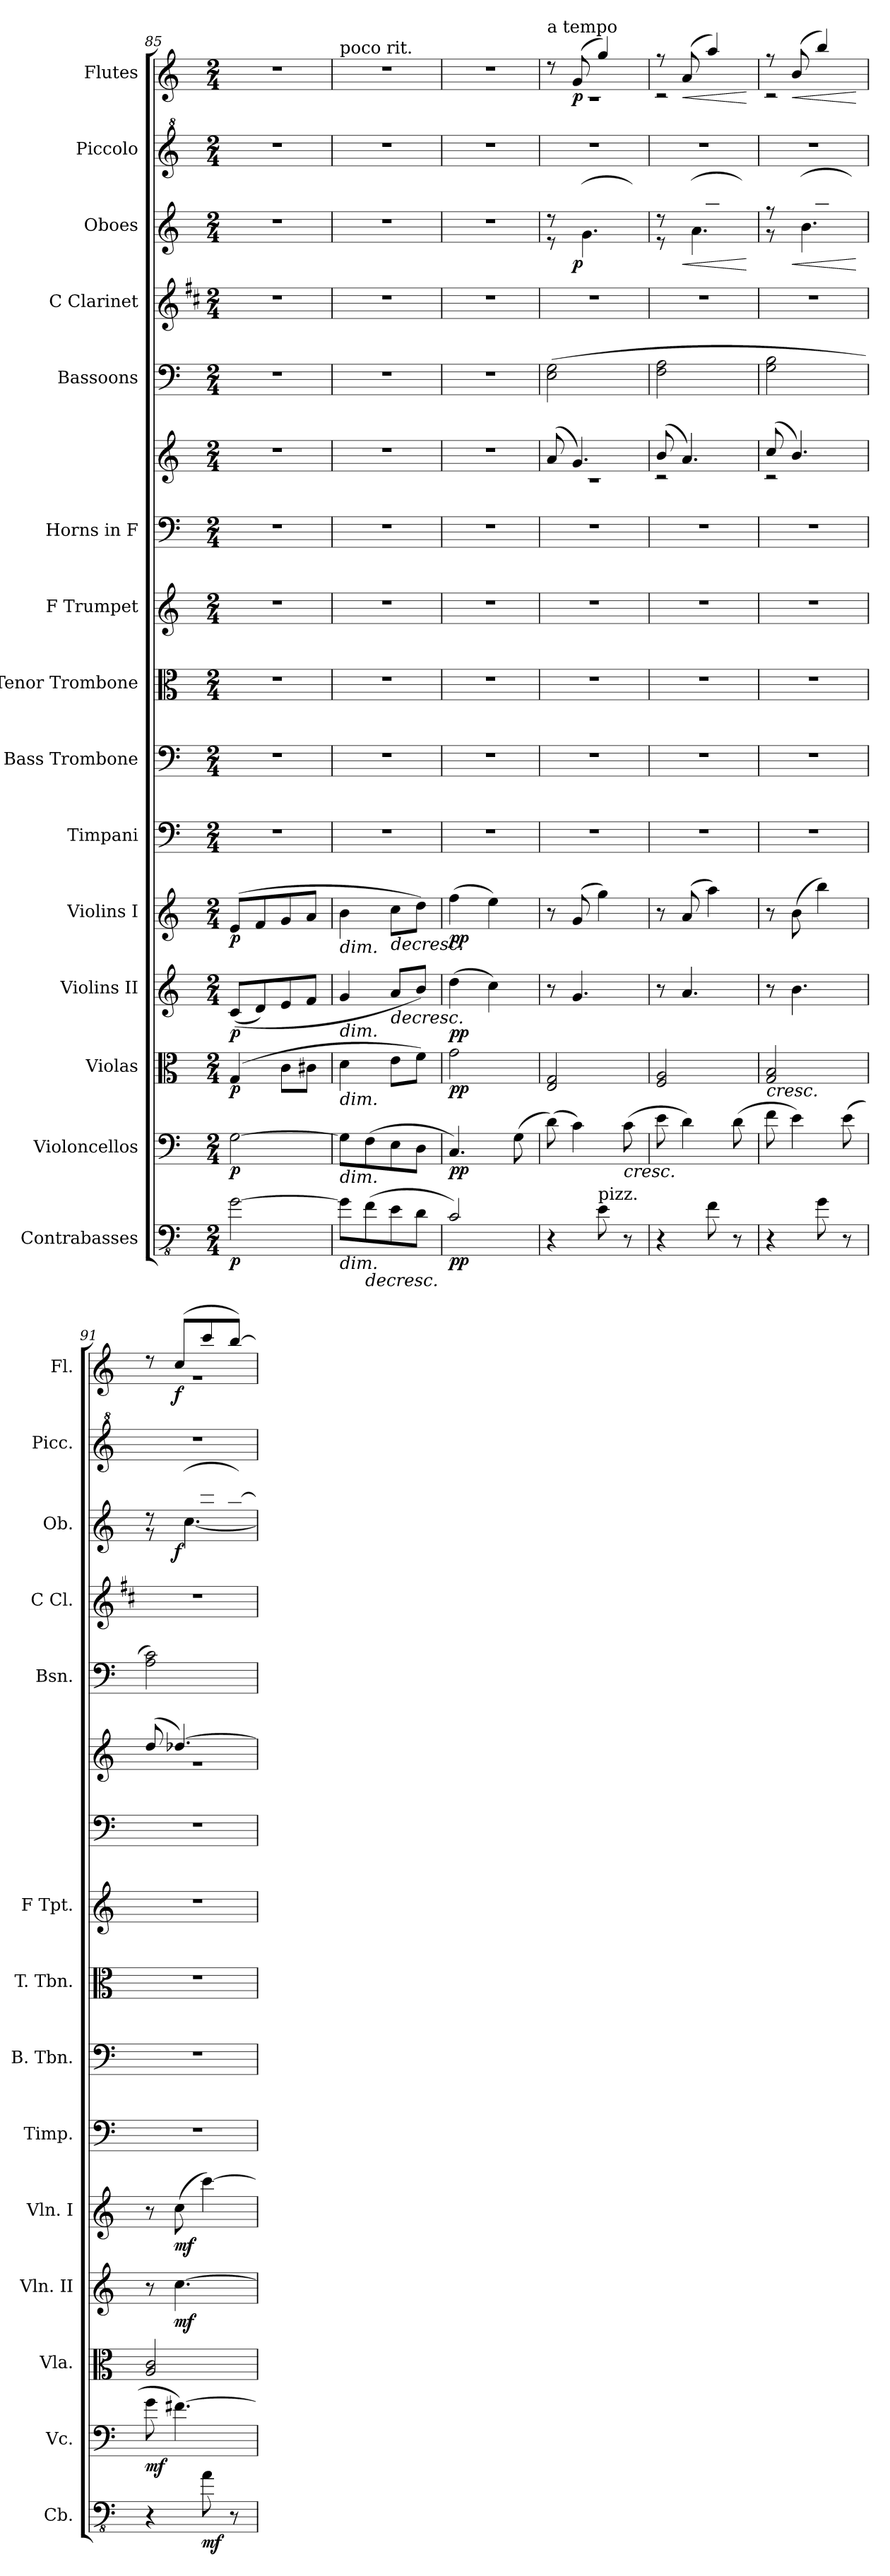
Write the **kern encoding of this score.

**kern	**dynam	**kern	**dynam	**kern	**dynam	**kern	**dynam	**kern	**dynam	**kern	**kern	**kern	**kern	**kern	**kern	**kern	**kern	**kern	**dynam	**kern	**kern	**dynam
*part15	*part15	*part14	*part14	*part13	*part13	*part12	*part12	*part11	*part11	*part10	*part9	*part8	*part7	*part6	*part6	*part5	*part4	*part3	*part3	*part2	*part1	*part1
*staff16	*staff16	*staff15	*staff15	*staff14	*staff14	*staff13	*staff13	*staff12	*staff12	*staff11	*staff10	*staff9	*staff8	*staff7	*staff6	*staff5	*staff4	*staff3	*staff3	*staff2	*staff1	*staff1
*I"Contrabasses	*	*I"Violoncellos	*	*I"Violas	*	*I"Violins II	*	*I"Violins I	*	*I"Timpani	*I"Bass Trombone	*I"Tenor Trombone	*I"F Trumpet	*I"Horns in F	*	*I"Bassoons	*I"C Clarinet	*I"Oboes	*	*I"Piccolo	*I"Flutes	*
*I'Cb.	*	*I'Vc.	*	*I'Vla.	*	*I'Vln. II	*	*I'Vln. I	*	*I'Timp.	*I'B. Tbn.	*I'T. Tbn.	*I'F Tpt.	*	*	*I'Bsn.	*I'C Cl.	*I'Ob.	*	*I'Picc.	*I'Fl.	*
*clefFv4	*	*clefF4	*	*clefC3	*	*clefG2	*	*clefG2	*	*clefF4	*clefF4	*clefC3	*clefG2	*clefF4	*clefG2	*clefF4	*clefG2	*clefG2	*	*clefG^2	*clefG2	*
*ITrd7c12	*	*	*	*	*	*	*	*	*	*	*	*	*ITrd-3c-5	*ITrd4c7	*ITrd4c7	*	*ITrd1c2	*	*	*ITrd-7c-12	*	*
*k[]	*	*k[]	*	*k[]	*	*k[]	*	*k[]	*	*k[]	*k[]	*k[]	*k[b-]	*k[b-]	*k[b-]	*k[]	*k[]	*k[]	*	*k[]	*k[]	*
*M2/4	*	*M2/4	*	*M2/4	*	*M2/4	*	*M2/4	*	*M2/4	*M2/4	*M2/4	*M2/4	*M2/4	*M2/4	*M2/4	*M2/4	*M2/4	*	*M2/4	*M2/4	*
=85	=85	=85	=85	=85	=85	=85	=85	=85	=85	=85	=85	=85	=85	=85	=85	=85	=85	=85	=85	=85	=85	=85
!	!LO:DY:b	!	!LO:DY:b	!	!LO:DY:b	!	!LO:DY:b	!	!LO:DY:b	!	!	!	!	!	!	!	!	!	!	!	!	!
[2GG\	p	[2G\	p	(>4G/	p	(<(>8c/L	p	(>8e/L	p	2r	2r	2r	2r	2r	2r	2r	2r	2r	.	2r	2r	.
.	.	.	.	.	.	8d/)	.	8f/	.	.	.	.	.	.	.	.	.	.	.	.	.	.
.	.	.	.	8c\L	.	8e/	.	8g/	.	.	.	.	.	.	.	.	.	.	.	.	.	.
.	.	.	.	8c#X\J	.	8f/J	.	8a/J	.	.	.	.	.	.	.	.	.	.	.	.	.	.
=86	=86	=86	=86	=86	=86	=86	=86	=86	=86	=86	=86	=86	=86	=86	=86	=86	=86	=86	=86	=86	=86	=86
*	*	*	*	*	*	*	*	*	*	*	*	*	*	*	*	*	*	*	*	*	*MM115	*
!	!	!	!	!	!	!	!	!	!	!	!	!	!	!	!	!	!	!	!	!	!LO:TX:t=poco rit.	!
!	!	!	!	!	!	!	!	!LO:TX:b:i:t=dim.	!	!	!	!	!	!	!	!	!	!	!	!	!	!
!	!	!	!	!	!	!LO:TX:b:i:t=dim.	!	!	!	!	!	!	!	!	!	!	!	!	!	!	!	!
!	!	!	!	!LO:TX:b:i:t=dim.	!	!	!	!	!	!	!	!	!	!	!	!	!	!	!	!	!	!
!	!	!LO:TX:b:i:t=dim.	!	!	!	!	!	!	!	!	!	!	!	!	!	!	!	!	!	!	!	!
!LO:TX:b:i:t=dim.	!	!	!	!	!	!	!	!	!	!	!	!	!	!	!	!	!	!	!	!	!	!
8GG\L]	.	8G\L]	.	4d\	.	4g/	.	4b\	.	2r	2r	2r	2r	2r	2r	2r	2r	2r	.	2r	2r	.
!	!LO:HP:b	!	!	!	!	!	!	!	!	!	!	!	!	!	!	!	!	!	!	!	!	!
(>8FF\	>	(>8F\	.	.	.	.	.	.	.	.	.	.	.	.	.	.	.	.	.	.	.	.
!	!	!	!	!	!	!	!LO:HP:b	!	!LO:HP:b	!	!	!	!	!	!	!	!	!	!	!	!	!
8EE\	.	8E\	.	8e\L	.	8a/L	>	8cc\L	>	.	.	.	.	.	.	.	.	.	.	.	.	.
8DD\J	.	8D\J	.	8f\J)	.	8b/J)	.	8dd\J)	.	.	.	.	.	.	.	.	.	.	.	.	.	.
=87	=87	=87	=87	=87	=87	=87	=87	=87	=87	=87	=87	=87	=87	=87	=87	=87	=87	=87	=87	=87	=87	=87
*	*	*	*	*	*	*	*	*	*	*	*	*	*	*	*	*	*	*	*	*	*MM105	*
!	!LO:DY:b	!	!LO:DY:b	!	!LO:DY:b	!	!LO:DY:b	!	!LO:DY:b	!	!	!	!	!	!	!	!	!	!	!	!	!
2CC/)	pp	4.C/)	pp	2g\	pp	(>4dd\	pp	(>4ff\	pp	2r	2r	2r	2r	2r	2r	2r	2r	2r	.	2r	2r	.
.	.	.	.	.	.	4cc\)	.	4ee\)	.	.	.	.	.	.	.	.	.	.	.	.	.	.
.	.	(>8G\	.	.	.	.	.	.	.	.	.	.	.	.	.	.	.	.	.	.	.	.
=88	=88	=88	=88	=88	=88	=88	=88	=88	=88	=88	=88	=88	=88	=88	=88	=88	=88	=88	=88	=88	=88	=88
*	*	*	*	*	*	*	*	*	*	*	*	*	*	*	*	*	*	*	*	*	*MM126	*
*	*	*	*	*	*	*	*	*	*	*	*	*	*	*	*^	*	*	*^	*	*	*^	*
!	!	!	!	!	!	!	!	!	!	!	!	!	!	!	!	!	!	!	!	!	!	!	!LO:TX:a:t=a tempo	!	!
4r	.	(>8d\)	.	2E/ 2G/	.	8r	.	8r	.	2r	2r	2r	2r	2r	(>8d/	2r	(>2E\ 2G\	2r	8r	8r	.	2r	8r	2r	.
!	!	!	!	!	!	!	!	!	!	!	!	!	!	!	!	!	!	!	!	!	!LO:DY:b	!	!	!	!LO:DY:b
.	.	4c\)	.	.	.	4.g/	.	(>8g/	.	.	.	.	.	.	4.c/)	.	.	.	(>8g/Lyy	4.g\	p	.	(>8g/	.	p
!LO:TX:a:t=pizz.	!	!	!	!	!	!	!	!	!	!	!	!	!	!	!	!	!	!	!	!	!	!	!	!	!
8EE\	.	.	.	.	.	.	.	4gg\)	.	.	.	.	.	.	.	.	.	.	8gg/	.	.	.	4gg/)	.	.
!	!	!LO:TX:b:i:t=cresc.	!	!	!	!	!	!	!	!	!	!	!	!	!	!	!	!	!	!	!	!	!	!	!
8r	.	(>8c\	.	.	.	.	.	.	.	.	.	.	.	.	.	.	.	.	8ee/J)	.	.	.	.	.	.
=89	=89	=89	=89	=89	=89	=89	=89	=89	=89	=89	=89	=89	=89	=89	=89	=89	=89	=89	=89	=89	=89	=89	=89	=89	=89
4r	.	8e\	.	2F/ 2A/	.	8r	.	8r	.	2r	2r	2r	2r	2r	(>8e/	2r	2F\ 2A\	2r	8r	8r	.	2r	8r	2r	.
!	!	!	!	!	!	!	!	!	!	!	!	!	!	!	!	!	!	!	!	!	!LO:HP:b	!	!	!	!LO:HP:b
.	.	4d\)	.	.	.	4.a/	.	(>8a/	.	.	.	.	.	.	4.d/)	.	.	.	(>8a/Lyy	4.a\	<	.	(>8a/	.	<
8FF\	.	.	.	.	.	.	.	4aa\)	.	.	.	.	.	.	.	.	.	.	8aa/	.	.	.	4aa/)	.	.
8r	.	(>8d\	.	.	.	.	.	.	.	.	.	.	.	.	.	.	.	.	8ff/J)	.	.	.	.	.	.
*	*	*	*	*	*	*	*	*	*	*	*	*	*	*	*v	*v	*	*	*v	*v	*	*	*v	*v	*
.	.	.	.	.	.	.	.	.	.	.	.	.	.	.	.	.	.	.	[	.	.	[
=90	=90	=90	=90	=90	=90	=90	=90	=90	=90	=90	=90	=90	=90	=90	=90	=90	=90	=90	=90	=90	=90	=90
*	*	*	*	*	*	*	*	*	*	*	*	*	*	*	*^	*	*	*^	*	*	*^	*
!	!	!	!	!LO:TX:b:i:t=cresc.	!	!	!	!	!	!	!	!	!	!	!	!	!	!	!	!	!	!	!	!	!
4r	.	8f\	.	2G/ 2B/	.	8r	.	8r	.	2r	2r	2r	2r	2r	(>8f/	2r	2G\ 2B\	2r	8r	8r	.	2r	8r	2r	.
!	!	!	!	!	!	!	!	!	!	!	!	!	!	!	!	!	!	!	!	!	!LO:HP:b	!	!	!	!LO:HP:b
.	.	4e\)	.	.	.	4.b\	.	(>8b\	.	.	.	.	.	.	4.e/)	.	.	.	(>8b/Lyy	4.b\	<	.	(>8b/	.	<
8GG\	.	.	.	.	.	.	.	4bb\)	.	.	.	.	.	.	.	.	.	.	8bb/	.	.	.	4bb/)	.	.
8r	]	(>8e\	.	.	.	.	.	.	.	.	.	.	.	.	.	.	.	.	8gg/J)	.	.	.	.	.	.
*	*	*	*	*	*	*	*	*	*	*	*	*	*	*	*v	*v	*	*	*v	*v	*	*	*v	*v	*
.	.	.	.	.	.	.	]	.	]	.	.	.	.	.	.	.	.	.	[	.	.	[
=91	=91	=91	=91	=91	=91	=91	=91	=91	=91	=91	=91	=91	=91	=91	=91	=91	=91	=91	=91	=91	=91	=91
*	*	*	*	*	*	*	*	*	*	*	*	*	*	*	*^	*	*	*^	*	*	*^	*
!	!	!	!LO:DY:b	!	!	!	!	!	!	!	!	!	!	!	!	!	!	!	!	!	!	!	!	!	!
4r	.	8g\	mf	2A/ 2c/	.	8r	.	8r	.	2r	2r	2r	2r	2r	(>8g/	2r	2A\ 2c\)	2r	8r	8r	.	2r	8r	2r	.
!	!	!	!	!	!	!	!LO:DY:b	!	!LO:DY:b	!	!	!	!	!	!	!	!	!	!	!	!LO:DY:b	!	!	!	!LO:DY:b
.	.	[4.f#X\)	.	.	.	[4.cc\	mf	(>8cc\	mf	.	.	.	.	.	[4.g-X/)	.	.	.	(>8cc/Lyy	[4.cc\	f	.	(>8cc/L	.	f
!	!LO:DY:b	!	!	!	!	!	!	!	!	!	!	!	!	!	!	!	!	!	!	!	!	!	!	!	!
8AA\	mf	.	.	.	.	.	.	[4ccc\)	.	.	.	.	.	.	.	.	.	.	8ccc/	.	.	.	8ccc/	.	.
8r	.	.	.	.	.	.	.	.	.	.	.	.	.	.	.	.	.	.	[8bb/J)	.	.	.	[8bb/J)	.	.
*	*	*	*	*	*	*	*	*	*	*	*	*	*	*	*v	*v	*	*	*v	*v	*	*	*v	*v	*
=	=	=	=	=	=	=	=	=	=	=	=	=	=	=	=	=	=	=	=	=	=	=
*-	*-	*-	*-	*-	*-	*-	*-	*-	*-	*-	*-	*-	*-	*-	*-	*-	*-	*-	*-	*-	*-	*-
